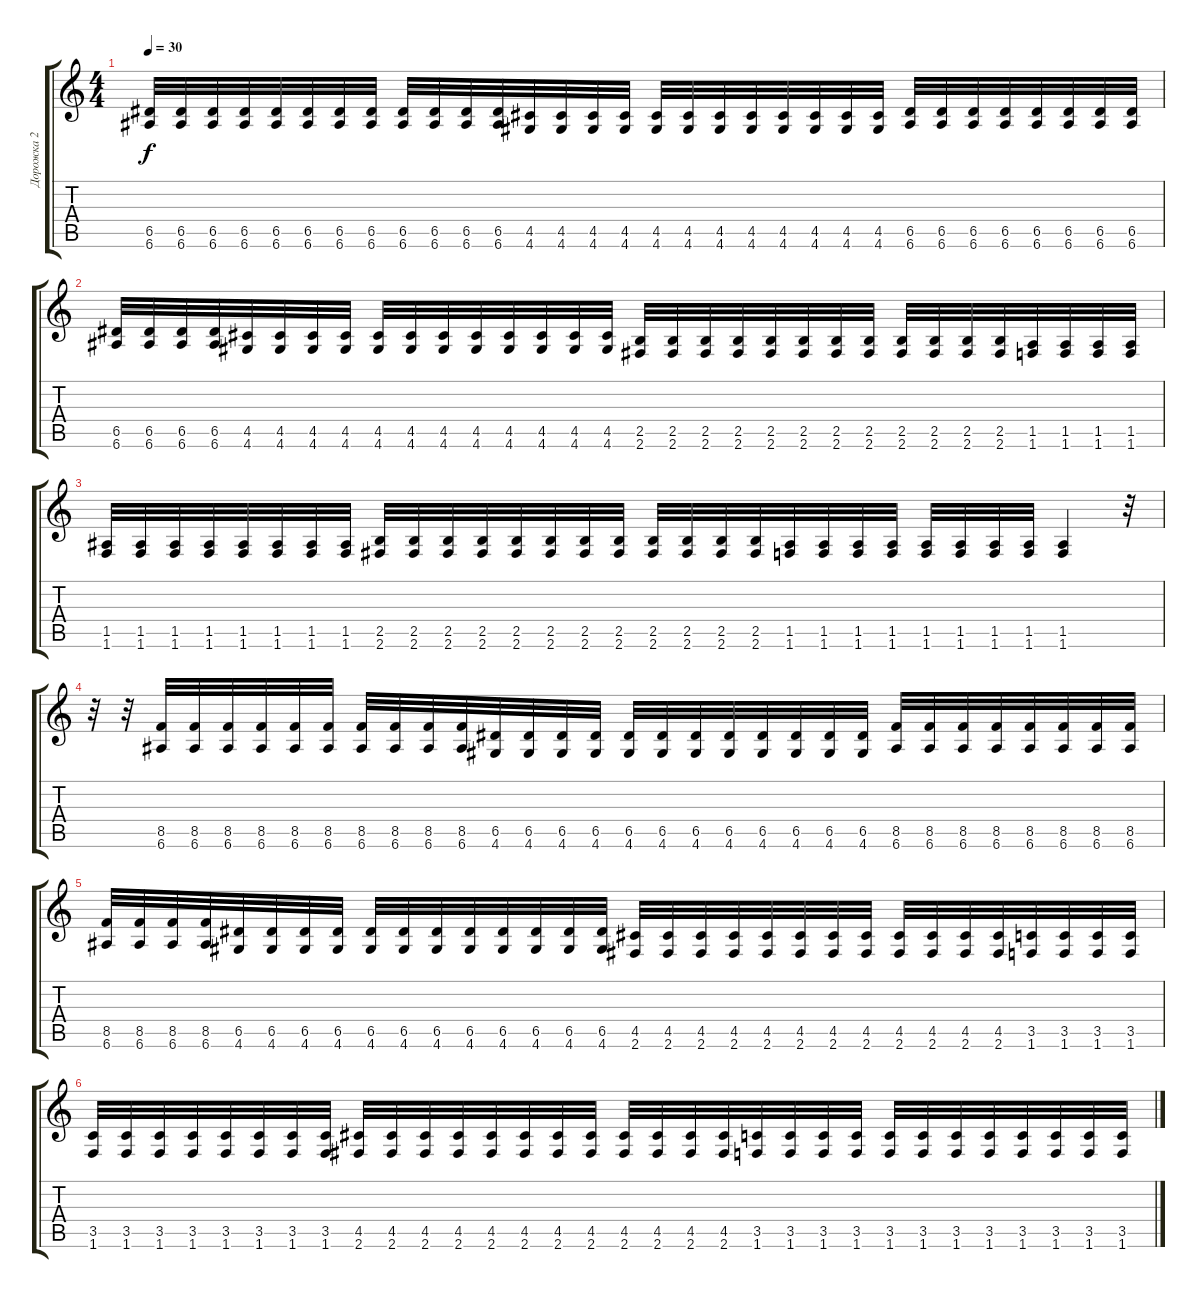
\track ("Дорожка 2" "Дорожка 2") {instrument distortionguitar}
\staff {score tabs}
\tuning (E4 B3 G3 D3 A2 E2) {hide}
\ts (4 4)
\tempo 30
\clef g2
\ks c
(6.5 6.6).32{dy f} (6.5 6.6).32 (6.5 6.6).32 (6.5 6.6).32 (6.5 6.6).32 (6.5 6.6).32 (6.5 6.6).32 (6.5 6.6).32 (6.5 6.6).32 (6.5 6.6).32 (6.5 6.6).32 (6.5 6.6).32 (4.5 4.6).32 (4.5 4.6).32 (4.5 4.6).32 (4.5 4.6).32 (4.5 4.6).32 (4.5 4.6).32 (4.5 4.6).32 (4.5 4.6).32 (4.5 4.6).32 (4.5 4.6).32 (4.5 4.6).32 (4.5 4.6).32 (6.5 6.6).32 (6.5 6.6).32 (6.5 6.6).32 (6.5 6.6).32 (6.5 6.6).32 (6.5 6.6).32 (6.5 6.6).32 (6.5 6.6).32 |
(6.5 6.6).32 (6.5 6.6).32 (6.5 6.6).32 (6.5 6.6).32 (4.5 4.6).32 (4.5 4.6).32 (4.5 4.6).32 (4.5 4.6).32 (4.5 4.6).32 (4.5 4.6).32 (4.5 4.6).32 (4.5 4.6).32 (4.5 4.6).32 (4.5 4.6).32 (4.5 4.6).32 (4.5 4.6).32 (2.5 2.6).32 (2.5 2.6).32 (2.5 2.6).32 (2.5 2.6).32 (2.5 2.6).32 (2.5 2.6).32 (2.5 2.6).32 (2.5 2.6).32 (2.5 2.6).32 (2.5 2.6).32 (2.5 2.6).32 (2.5 2.6).32 (1.5 1.6).32 (1.5 1.6).32 (1.5 1.6).32 (1.5 1.6).32 |
(1.5 1.6).32 (1.5 1.6).32 (1.5 1.6).32 (1.5 1.6).32 (1.5 1.6).32 (1.5 1.6).32 (1.5 1.6).32 (1.5 1.6).32 (2.5 2.6).32 (2.5 2.6).32 (2.5 2.6).32 (2.5 2.6).32 (2.5 2.6).32 (2.5 2.6).32 (2.5 2.6).32 (2.5 2.6).32 (2.5 2.6).32 (2.5 2.6).32 (2.5 2.6).32 (2.5 2.6).32 (1.5 1.6).32 (1.5 1.6).32 (1.5 1.6).32 (1.5 1.6).32 (1.5 1.6).32 (1.5 1.6).32 (1.5 1.6).32 (1.5 1.6).32 (1.5 1.6).4 r.32 |
r.32 r.32 (8.5 6.6).32 (8.5 6.6).32 (8.5 6.6).32 (8.5 6.6).32 (8.5 6.6).32 (8.5 6.6).32 (8.5 6.6).32 (8.5 6.6).32 (8.5 6.6).32 (8.5 6.6).32 (6.5 4.6).32 (6.5 4.6).32 (6.5 4.6).32 (6.5 4.6).32 (6.5 4.6).32 (6.5 4.6).32 (6.5 4.6).32 (6.5 4.6).32 (6.5 4.6).32 (6.5 4.6).32 (6.5 4.6).32 (6.5 4.6).32 (8.5 6.6).32 (8.5 6.6).32 (8.5 6.6).32 (8.5 6.6).32 (8.5 6.6).32 (8.5 6.6).32 (8.5 6.6).32 (8.5 6.6).32 |
(8.5 6.6).32 (8.5 6.6).32 (8.5 6.6).32 (8.5 6.6).32 (6.5 4.6).32 (6.5 4.6).32 (6.5 4.6).32 (6.5 4.6).32 (6.5 4.6).32 (6.5 4.6).32 (6.5 4.6).32 (6.5 4.6).32 (6.5 4.6).32 (6.5 4.6).32 (6.5 4.6).32 (6.5 4.6).32 (4.5 2.6).32 (4.5 2.6).32 (4.5 2.6).32 (4.5 2.6).32 (4.5 2.6).32 (4.5 2.6).32 (4.5 2.6).32 (4.5 2.6).32 (4.5 2.6).32 (4.5 2.6).32 (4.5 2.6).32 (4.5 2.6).32 (3.5 1.6).32 (3.5 1.6).32 (3.5 1.6).32 (3.5 1.6).32 |
(3.5 1.6).32 (3.5 1.6).32 (3.5 1.6).32 (3.5 1.6).32 (3.5 1.6).32 (3.5 1.6).32 (3.5 1.6).32 (3.5 1.6).32 (4.5 2.6).32 (4.5 2.6).32 (4.5 2.6).32 (4.5 2.6).32 (4.5 2.6).32 (4.5 2.6).32 (4.5 2.6).32 (4.5 2.6).32 (4.5 2.6).32 (4.5 2.6).32 (4.5 2.6).32 (4.5 2.6).32 (3.5 1.6).32 (3.5 1.6).32 (3.5 1.6).32 (3.5 1.6).32 (3.5 1.6).32 (3.5 1.6).32 (3.5 1.6).32 (3.5 1.6).32 (3.5 1.6).32 (3.5 1.6).32 (3.5 1.6).32 (3.5 1.6).32
